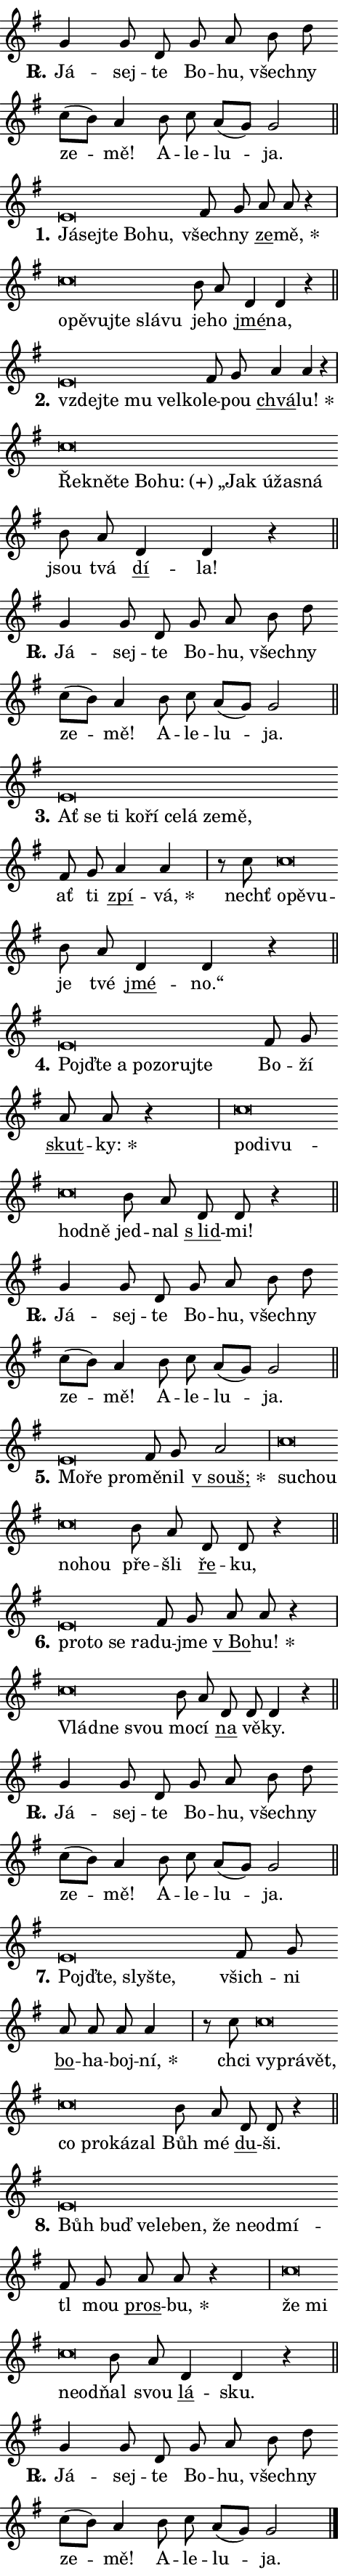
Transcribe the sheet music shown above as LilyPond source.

\version "2.24.0"
\header { tagline = "" }
\paper {
  indent = 0\cm
  top-margin = 0\cm
  right-margin = 0.13\cm % to fit lyric hyphens
  bottom-margin = 0\cm
  left-margin = 0\cm
  paper-width = 8\cm
  page-breaking = #ly:one-page-breaking
  system-system-spacing.basic-distance = #11
  score-system-spacing.basic-distance = #11
  ragged-last = ##f
}


%% Author: Thomas Morley
%% https://lists.gnu.org/archive/html/lilypond-user/2020-05/msg00002.html
#(define (line-position grob)
"Returns position of @var[grob} in current system:
   @code{'start}, if at first time-step
   @code{'end}, if at last time-step
   @code{'middle} otherwise
"
  (let* ((col (ly:item-get-column grob))
         (ln (ly:grob-object col 'left-neighbor))
         (rn (ly:grob-object col 'right-neighbor))
         (col-to-check-left (if (ly:grob? ln) ln col))
         (col-to-check-right (if (ly:grob? rn) rn col))
         (break-dir-left
           (and
             (ly:grob-property col-to-check-left 'non-musical #f)
             (ly:item-break-dir col-to-check-left)))
         (break-dir-right
           (and
             (ly:grob-property col-to-check-right 'non-musical #f)
             (ly:item-break-dir col-to-check-right))))
        (cond ((eqv? 1 break-dir-left) 'start)
              ((eqv? -1 break-dir-right) 'end)
              (else 'middle))))

#(define (tranparent-at-line-position vctor)
  (lambda (grob)
  "Relying on @code{line-position} select the relevant enry from @var{vctor}.
Used to determine transparency,"
    (case (line-position grob)
      ((end) (not (vector-ref vctor 0)))
      ((middle) (not (vector-ref vctor 1)))
      ((start) (not (vector-ref vctor 2))))))

noteHeadBreakVisibility =
#(define-music-function (break-visibility)(vector?)
"Makes @code{NoteHead}s transparent relying on @var{break-visibility}"
#{
  \override NoteHead.transparent =
    #(tranparent-at-line-position break-visibility)
#})

#(define delete-ledgers-for-transparent-note-heads
  (lambda (grob)
    "Reads whether a @code{NoteHead} is transparent.
If so this @code{NoteHead} is removed from @code{'note-heads} from
@var{grob}, which is supposed to be @code{LedgerLineSpanner}.
As a result ledgers are not printed for this @code{NoteHead}"
    (let* ((nhds-array (ly:grob-object grob 'note-heads))
           (nhds-list
             (if (ly:grob-array? nhds-array)
                 (ly:grob-array->list nhds-array)
                 '()))
           ;; Relies on the transparent-property being done before
           ;; Staff.LedgerLineSpanner.after-line-breaking is executed.
           ;; This is fragile ...
           (to-keep
             (remove
               (lambda (nhd)
                 (ly:grob-property nhd 'transparent #f))
               nhds-list)))
      ;; TODO find a better method to iterate over grob-arrays, similiar
      ;; to filter/remove etc for lists
      ;; For now rebuilt from scratch
      (set! (ly:grob-object grob 'note-heads)  '())
      (for-each
        (lambda (nhd)
          (ly:pointer-group-interface::add-grob grob 'note-heads nhd))
        to-keep))))

squashNotes = {
  \override NoteHead.X-extent = #'(-0.2 . 0.2)
  \override NoteHead.Y-extent = #'(-0.75 . 0)
  \override NoteHead.stencil =
    #(lambda (grob)
       (let ((pos (ly:grob-property grob 'staff-position)))
         (begin
           (if (< pos -7) (display "ERROR: Lower brevis then expected\n") (display ""))
           (if (<= pos -6) ly:text-interface::print ly:note-head::print))))
}
unSquashNotes = {
  \revert NoteHead.X-extent
  \revert NoteHead.Y-extent
  \revert NoteHead.stencil
}

hideNotes = \noteHeadBreakVisibility #begin-of-line-visible
unHideNotes = \noteHeadBreakVisibility #all-visible

% work-around for resetting accidentals
% https://lilypond.org/doc/v2.23/Documentation/notation/displaying-rhythms#unmetered-music
cadenzaMeasure = {
  \cadenzaOff
  \partial 1024 s1024
  \cadenzaOn
}

#(define-markup-command (accent layout props text) (markup?)
  "Underline accented syllable"
  (interpret-markup layout props
    #{\markup \override #'(offset . 4.3) \underline { #text }#}))

responsum = \markup \concat {
  "R" \hspace #-1.05 \path #0.1 #'((moveto 0 0.07) (lineto 0.9 0.8)) \hspace #0.05 "."
}

spaceSize = #0.6828661417322834 % exact space size for TeX Gyre Schola

\layout {
  \context {
    \Staff
    \remove "Time_signature_engraver"
    \override LedgerLineSpanner.after-line-breaking = #delete-ledgers-for-transparent-note-heads
  }
  \context {
    \Lyrics {
      \override LyricSpace.minimum-distance = \spaceSize
      \override LyricText.font-name = #"TeX Gyre Schola"
      \override LyricText.font-size = 1
      \override StanzaNumber.font-name = #"TeX Gyre Schola Bold"
      \override StanzaNumber.font-size = 1
    }
  }
  \context {
    \Score 
    \override NoteHead.text =
      #(lambda (grob) 
        (let ((pos (ly:grob-property grob 'staff-position)))
          #{\markup {
            \combine
              \halign #-0.55 \raise #(if (= pos -6) 0 0.5) \override #'(thickness . 2) \draw-line #'(3.2 . 0)
              \musicglyph "noteheads.sM1"
          }#}))
  }
}

% magnetic-lyrics.ily
%
%   written by
%     Jean Abou Samra <jean@abou-samra.fr>
%     Werner Lemberg <wl@gnu.org>
%
%   adapted by
%     Jiri Hon <jiri.hon@gmail.com>
%
% Version 2022-Apr-15

% https://www.mail-archive.com/lilypond-user@gnu.org/msg149350.html

#(define (Left_hyphen_pointer_engraver context)
   "Collect syllable-hyphen-syllable occurrences in lyrics and store
them in properties.  This engraver only looks to the left.  For
example, if the lyrics input is @code{foo -- bar}, it does the
following.

@itemize @bullet
@item
Set the @code{text} property of the @code{LyricHyphen} grob between
@q{foo} and @q{bar} to @code{foo}.

@item
Set the @code{left-hyphen} property of the @code{LyricText} grob with
text @q{foo} to the @code{LyricHyphen} grob between @q{foo} and
@q{bar}.
@end itemize

Use this auxiliary engraver in combination with the
@code{lyric-@/text::@/apply-@/magnetic-@/offset!} hook."
   (let ((hyphen #f)
         (text #f))
     (make-engraver
      (acknowledgers
       ((lyric-syllable-interface engraver grob source-engraver)
        (set! text grob)))
      (end-acknowledgers
       ((lyric-hyphen-interface engraver grob source-engraver)
        ;(when (not (grob::has-interface grob 'lyric-space-interface))
          (set! hyphen grob)));)
      ((stop-translation-timestep engraver)
       (when (and text hyphen)
         (ly:grob-set-object! text 'left-hyphen hyphen))
       (set! text #f)
       (set! hyphen #f)))))

#(define (lyric-text::apply-magnetic-offset! grob)
   "If the space between two syllables is less than the value in
property @code{LyricText@/.details@/.squash-threshold}, move the right
syllable to the left so that it gets concatenated with the left
syllable.

Use this function as a hook for
@code{LyricText@/.after-@/line-@/breaking} if the
@code{Left_@/hyphen_@/pointer_@/engraver} is active."
   (let ((hyphen (ly:grob-object grob 'left-hyphen #f)))
     (when hyphen
       (let ((left-text (ly:spanner-bound hyphen LEFT)))
         (when (grob::has-interface left-text 'lyric-syllable-interface)
           (let* ((common (ly:grob-common-refpoint grob left-text X))
                  (this-x-ext (ly:grob-extent grob common X))
                  (left-x-ext
                   (begin
                     ;; Trigger magnetism for left-text.
                     (ly:grob-property left-text 'after-line-breaking)
                     (ly:grob-extent left-text common X)))
                  ;; `delta` is the gap width between two syllables.
                  (delta (- (interval-start this-x-ext)
                            (interval-end left-x-ext)))
                  (details (ly:grob-property grob 'details))
                  (threshold (assoc-get 'squash-threshold details 0.2)))
             (when (< delta threshold)
               (let* (;; We have to manipulate the input text so that
                      ;; ligatures crossing syllable boundaries are not
                      ;; disabled.  For languages based on the Latin
                      ;; script this is essentially a beautification.
                      ;; However, for non-Western scripts it can be a
                      ;; necessity.
                      (lt (ly:grob-property left-text 'text))
                      (rt (ly:grob-property grob 'text))
                      (is-space (grob::has-interface hyphen 'lyric-space-interface))
                      (space (if is-space " " ""))
                      (extra-delta (if is-space spaceSize 0))
                      ;; Append new syllable.
                      (ltrt-space (if (and (string? lt) (string? rt))
                                (string-append lt space rt)
                                (make-concat-markup (list lt space rt))))
                      ;; Right-align `ltrt` to the right side.
                      (ltrt-space-markup (grob-interpret-markup
                               grob
                               (make-translate-markup
                                (cons (interval-length this-x-ext) 0)
                                (make-right-align-markup ltrt-space)))))
                 (begin
                   ;; Don't print `left-text`.
                   (ly:grob-set-property! left-text 'stencil #f)
                   ;; Set text and stencil (which holds all collected
                   ;; syllables so far) and shift it to the left.
                   (ly:grob-set-property! grob 'text ltrt-space)
                   (ly:grob-set-property! grob 'stencil ltrt-space-markup)
                   (ly:grob-translate-axis! grob (- (- delta extra-delta)) X))))))))))


#(define (lyric-hyphen::displace-bounds-first grob)
   ;; Make very sure this callback isn't triggered too early.
   (let ((left (ly:spanner-bound grob LEFT))
         (right (ly:spanner-bound grob RIGHT)))
     (ly:grob-property left 'after-line-breaking)
     (ly:grob-property right 'after-line-breaking)
     (ly:lyric-hyphen::print grob)))

squashThreshold = #0.4

\layout {
  \context {
    \Lyrics
    \consists #Left_hyphen_pointer_engraver
    \override LyricText.after-line-breaking =
      #lyric-text::apply-magnetic-offset!
    \override LyricHyphen.stencil = #lyric-hyphen::displace-bounds-first
    \override LyricText.details.squash-threshold = \squashThreshold
    \override LyricHyphen.minimum-distance = 0
    \override LyricHyphen.minimum-length = \squashThreshold
  }
}

squashText = \override LyricText.details.squash-threshold = 9999
unSquashText = \override LyricText.details.squash-threshold = \squashThreshold

leftText = \override LyricText.self-alignment-X = #LEFT
unLeftText = \revert LyricText.self-alignment-X

starOffset = #(lambda (grob) 
                (let ((x_offset (ly:self-alignment-interface::aligned-on-x-parent grob)))
                  (if (= x_offset 0) 0 (+ x_offset 1.2))))

star = #(define-music-function (syllable)(string?)
"Append star separator at the end of a syllable"
#{
  \once \override LyricText.X-offset = #starOffset
  \lyricmode { \markup {
    #syllable
    \override #'((font-name . "TeX Gyre Schola Bold")) \hspace #0.2 \lower #0.65 \larger "*"
  } }
#})

starAccent = #(define-music-function (syllable)(string?)
"Append star separator at the end of a syllable and make accent"
#{
  \once \override LyricText.X-offset = #starOffset
  \lyricmode { \markup {
    \accent #syllable
    \override #'((font-name . "TeX Gyre Schola Bold")) \hspace #0.2 \lower #0.65 \larger "*"
  } }
#})

breath = #(define-music-function (syllable)(string?)
"Append breathing indicator at the end of a syllable"
#{
  \lyricmode { \markup { #syllable "+" } }
#})

optionalBreath = #(define-music-function (syllable)(string?)
"Append optional breathing indicator at the end of a syllable"
#{
  \lyricmode { \markup { #syllable "(+)" } }
#})


\score {
    <<
        \new Voice = "melody" { \cadenzaOn \key g \major \relative { g'4 g8 d g a \bar "" b d \bar "" c[( b)] a4 \bar "" b8 c a[( g)] g2 \cadenzaMeasure \bar "||" \break } }
        \new Lyrics \lyricsto "melody" { \lyricmode { \set stanza = \responsum
Já -- sej -- te Bo -- hu, všech -- ny ze -- mě! A -- le -- lu -- ja. } }
    >>
    \layout {}
}

\score {
    <<
        \new Voice = "melody" { \cadenzaOn \key g \major \relative { \squashNotes e'\breve*1/16 \hideNotes \breve*1/16 \bar "" \breve*1/16 \bar "" \breve*1/16 \breve*1/16 \bar "" \unHideNotes \unSquashNotes fis8 g \bar "" a8 a r4 \cadenzaMeasure \bar "|" \squashNotes c\breve*1/16 \hideNotes \breve*1/16 \bar "" \breve*1/16 \bar "" \breve*1/16 \bar "" \breve*1/16 \breve*1/16 \bar "" \unHideNotes \unSquashNotes b8 a \bar "" d,4 d r \cadenzaMeasure \bar "||" \break } }
        \new Lyrics \lyricsto "melody" { \lyricmode { \set stanza = "1."
\leftText Já -- \squashText sej -- te Bo -- hu, \unLeftText \unSquashText všech -- ny \markup \accent ze -- \star mě, \leftText o -- \squashText pě -- vuj -- te slá -- vu \unLeftText \unSquashText je -- ho \markup \accent jmé -- na, } }
    >>
    \layout {}
}

\score {
    <<
        \new Voice = "melody" { \cadenzaOn \key g \major \relative { \squashNotes e'\breve*1/16 \hideNotes \breve*1/16 \bar "" \breve*1/16 \bar "" \breve*1/16 \breve*1/16 \bar "" \unHideNotes \unSquashNotes fis8 g \bar "" a4 a r \cadenzaMeasure \bar "|" \squashNotes c\breve*1/16 \hideNotes \breve*1/16 \bar "" \breve*1/16 \bar "" \breve*1/16 \bar "" \breve*1/16 \bar "" \breve*1/16 \bar "" \breve*1/16 \bar "" \breve*1/16 \breve*1/16 \bar "" \unHideNotes \unSquashNotes b8 a \bar "" d,4 d r \cadenzaMeasure \bar "||" \break } }
        \new Lyrics \lyricsto "melody" { \lyricmode { \set stanza = "2."
\leftText vzdej -- \squashText te mu vel -- ko -- \unLeftText \unSquashText le -- pou \markup \accent chvá -- \star lu! \leftText Ře -- \squashText kně -- te Bo -- \optionalBreath hu: „Jak ú -- ža -- sná \unLeftText \unSquashText jsou tvá \markup \accent dí -- la! } }
    >>
    \layout {}
}

\score {
    <<
        \new Voice = "melody" { \cadenzaOn \key g \major \relative { g'4 g8 d g a \bar "" b d \bar "" c[( b)] a4 \bar "" b8 c a[( g)] g2 \cadenzaMeasure \bar "||" \break } }
        \new Lyrics \lyricsto "melody" { \lyricmode { \set stanza = \responsum
Já -- sej -- te Bo -- hu, všech -- ny ze -- mě! A -- le -- lu -- ja. } }
    >>
    \layout {}
}

\score {
    <<
        \new Voice = "melody" { \cadenzaOn \key g \major \relative { \squashNotes e'\breve*1/16 \hideNotes \breve*1/16 \bar "" \breve*1/16 \bar "" \breve*1/16 \bar "" \breve*1/16 \bar "" \breve*1/16 \bar "" \breve*1/16 \bar "" \breve*1/16 \breve*1/16 \bar "" \unHideNotes \unSquashNotes fis8 g \bar "" a4 a4 \cadenzaMeasure \bar "|" r8 c8 \squashNotes c\breve*1/16 \hideNotes \breve*1/16 \breve*1/16 \bar "" \unHideNotes \unSquashNotes b8 a \bar "" d,4 d r \cadenzaMeasure \bar "||" \break } }
        \new Lyrics \lyricsto "melody" { \lyricmode { \set stanza = "3."
\leftText Ať \squashText se ti ko -- ří ce -- lá ze -- mě, \unLeftText \unSquashText ať ti \markup \accent zpí -- \star vá, nechť \leftText o -- \squashText pě -- vu -- \unLeftText \unSquashText je tvé \markup \accent jmé -- no.“ } }
    >>
    \layout {}
}

\score {
    <<
        \new Voice = "melody" { \cadenzaOn \key g \major \relative { \squashNotes e'\breve*1/16 \hideNotes \breve*1/16 \bar "" \breve*1/16 \bar "" \breve*1/16 \bar "" \breve*1/16 \bar "" \breve*1/16 \breve*1/16 \bar "" \unHideNotes \unSquashNotes fis8 g \bar "" a8 a r4 \cadenzaMeasure \bar "|" \squashNotes c\breve*1/16 \hideNotes \breve*1/16 \bar "" \breve*1/16 \bar "" \breve*1/16 \breve*1/16 \bar "" \unHideNotes \unSquashNotes b8 a \bar "" d,8 d r4 \cadenzaMeasure \bar "||" \break } }
        \new Lyrics \lyricsto "melody" { \lyricmode { \set stanza = "4."
\leftText Pojď -- \squashText te a po -- zo -- ruj -- te \unLeftText \unSquashText Bo -- ží \markup \accent skut -- \star ky: \leftText po -- \squashText di -- vu -- hod -- ně \unLeftText \unSquashText jed -- nal \markup \accent "s lid" -- mi! } }
    >>
    \layout {}
}

\score {
    <<
        \new Voice = "melody" { \cadenzaOn \key g \major \relative { g'4 g8 d g a \bar "" b d \bar "" c[( b)] a4 \bar "" b8 c a[( g)] g2 \cadenzaMeasure \bar "||" \break } }
        \new Lyrics \lyricsto "melody" { \lyricmode { \set stanza = \responsum
Já -- sej -- te Bo -- hu, všech -- ny ze -- mě! A -- le -- lu -- ja. } }
    >>
    \layout {}
}

\score {
    <<
        \new Voice = "melody" { \cadenzaOn \key g \major \relative { \squashNotes e'\breve*1/16 \hideNotes \breve*1/16 \breve*1/16 \bar "" \unHideNotes \unSquashNotes fis8 g \bar "" a2 \cadenzaMeasure \bar "|" \squashNotes c\breve*1/16 \hideNotes \breve*1/16 \bar "" \breve*1/16 \breve*1/16 \bar "" \unHideNotes \unSquashNotes b8 a \bar "" d,8 d r4 \cadenzaMeasure \bar "||" \break } }
        \new Lyrics \lyricsto "melody" { \lyricmode { \set stanza = "5."
\leftText Mo -- \squashText ře pro -- \unLeftText \unSquashText mě -- nil \starAccent "v souš;" \leftText su -- \squashText chou no -- hou \unLeftText \unSquashText pře -- šli \markup \accent ře -- ku, } }
    >>
    \layout {}
}

\score {
    <<
        \new Voice = "melody" { \cadenzaOn \key g \major \relative { \squashNotes e'\breve*1/16 \hideNotes \breve*1/16 \bar "" \breve*1/16 \breve*1/16 \bar "" \unHideNotes \unSquashNotes fis8 g \bar "" a a r4 \cadenzaMeasure \bar "|" \squashNotes c\breve*1/16 \hideNotes \breve*1/16 \breve*1/16 \bar "" \unHideNotes \unSquashNotes b8 a \bar "" d, d d4 r \cadenzaMeasure \bar "||" \break } }
        \new Lyrics \lyricsto "melody" { \lyricmode { \set stanza = "6."
\leftText pro -- \squashText to se ra -- \unLeftText \unSquashText du -- jme \markup \accent "v Bo" -- \star hu! \leftText Vlád -- \squashText ne svou \unLeftText \unSquashText mo -- cí \markup \accent na vě -- ky. } }
    >>
    \layout {}
}

\score {
    <<
        \new Voice = "melody" { \cadenzaOn \key g \major \relative { g'4 g8 d g a \bar "" b d \bar "" c[( b)] a4 \bar "" b8 c a[( g)] g2 \cadenzaMeasure \bar "||" \break } }
        \new Lyrics \lyricsto "melody" { \lyricmode { \set stanza = \responsum
Já -- sej -- te Bo -- hu, všech -- ny ze -- mě! A -- le -- lu -- ja. } }
    >>
    \layout {}
}

\score {
    <<
        \new Voice = "melody" { \cadenzaOn \key g \major \relative { \squashNotes e'\breve*1/16 \hideNotes \breve*1/16 \bar "" \breve*1/16 \breve*1/16 \bar "" \unHideNotes \unSquashNotes fis8 g \bar "" a a a a4 \cadenzaMeasure \bar "|" r8 c8 \squashNotes c\breve*1/16 \hideNotes \breve*1/16 \bar "" \breve*1/16 \bar "" \breve*1/16 \bar "" \breve*1/16 \bar "" \breve*1/16 \breve*1/16 \bar "" \unHideNotes \unSquashNotes b8 a \bar "" d,8 d r4 \cadenzaMeasure \bar "||" \break } }
        \new Lyrics \lyricsto "melody" { \lyricmode { \set stanza = "7."
\leftText Pojď -- \squashText te, sly -- šte, \unLeftText \unSquashText všich -- ni \markup \accent bo -- ha -- boj -- \star ní, chci \leftText vy -- \squashText prá -- vět, co pro -- ká -- zal \unLeftText \unSquashText Bůh mé \markup \accent du -- ši. } }
    >>
    \layout {}
}

\score {
    <<
        \new Voice = "melody" { \cadenzaOn \key g \major \relative { \squashNotes e'\breve*1/16 \hideNotes \breve*1/16 \bar "" \breve*1/16 \bar "" \breve*1/16 \bar "" \breve*1/16 \bar "" \breve*1/16 \bar "" \breve*1/16 \bar "" \breve*1/16 \breve*1/16 \bar "" \unHideNotes \unSquashNotes fis8 g \bar "" a8 a r4 \cadenzaMeasure \bar "|" \squashNotes c\breve*1/16 \hideNotes \breve*1/16 \bar "" \breve*1/16 \breve*1/16 \bar "" \unHideNotes \unSquashNotes b8 a \bar "" d,4 d r \cadenzaMeasure \bar "||" \break } }
        \new Lyrics \lyricsto "melody" { \lyricmode { \set stanza = "8."
\leftText Bůh \squashText buď ve -- le -- ben, že ne -- od -- mí -- \unLeftText \unSquashText tl mou \markup \accent pros -- \star bu, \leftText že \squashText mi ne -- od -- \unLeftText \unSquashText ňal svou \markup \accent lá -- sku. } }
    >>
    \layout {}
}

\score {
    <<
        \new Voice = "melody" { \cadenzaOn \key g \major \relative { g'4 g8 d g a \bar "" b d \bar "" c[( b)] a4 \bar "" b8 c a[( g)] g2 \cadenzaMeasure \bar "||" \break } \bar "|." }
        \new Lyrics \lyricsto "melody" { \lyricmode { \set stanza = \responsum
Já -- sej -- te Bo -- hu, všech -- ny ze -- mě! A -- le -- lu -- ja. } }
    >>
    \layout {}
}
